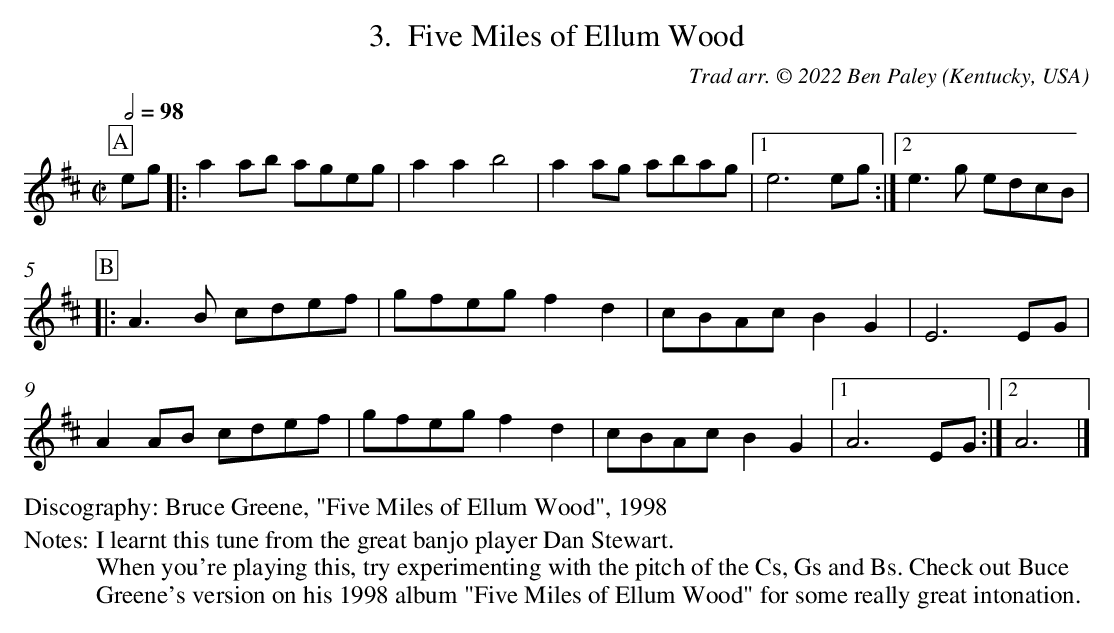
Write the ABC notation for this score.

X:1
T:Five Miles of Ellum Wood
L:1/8
M:C|
C:Trad arr. © 2022 Ben Paley
O:Kentucky, USA
Q:1/2=98
K:A Mixolydian
P:A
eg |: a2ab ageg | a2a2 b4 | a2ag abag |1 e6 eg :|2 e3g edcB |
P:B
|: A3B cdef | gfeg f2d2 | cBAc B2G2 | E6 EG |
A2AB cdef | gfeg f2d2 | cBAc B2G2 |1 A6 EG :|2 A6 |]
